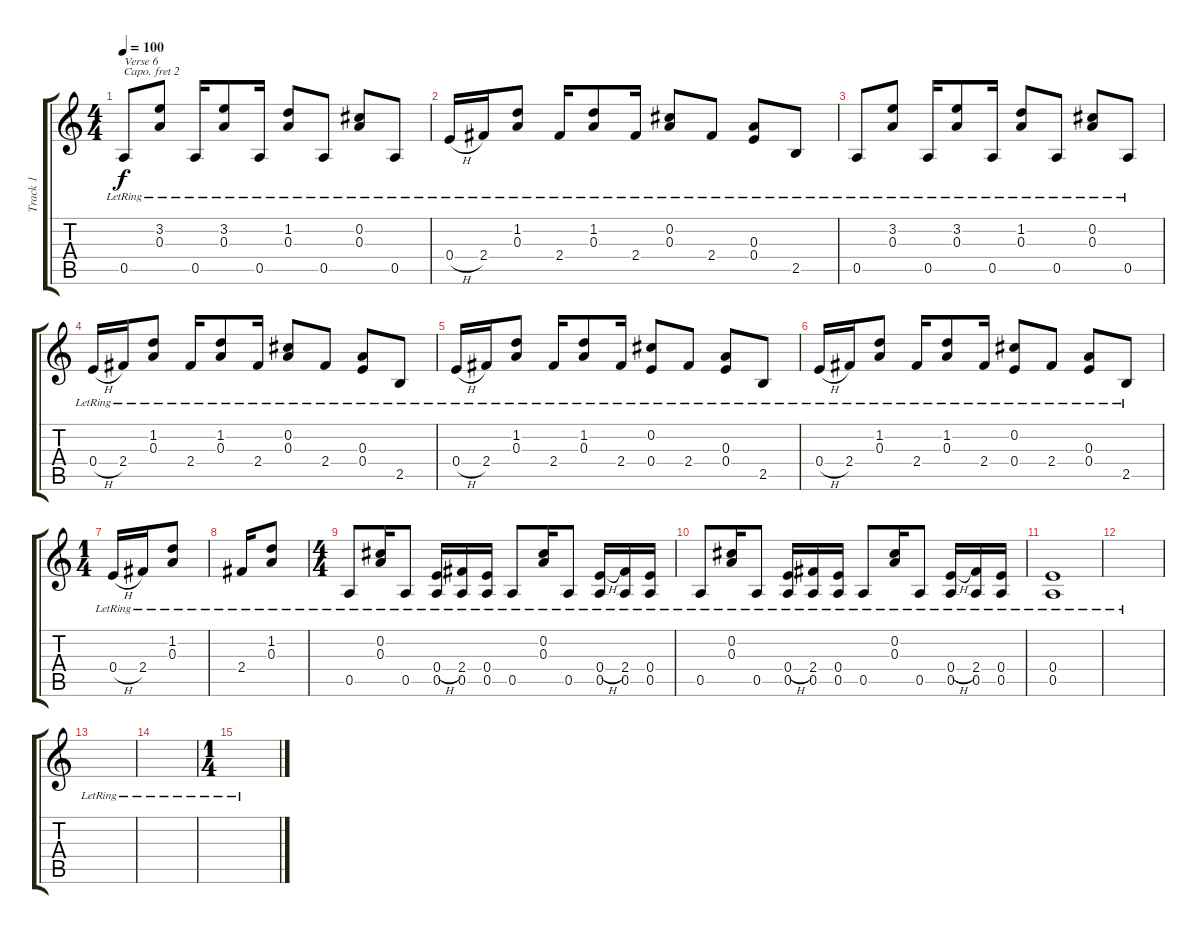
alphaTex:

\track ("Track 1" "Track 1") {instrument acousticguitarsteel}
\staff {score tabs}
\capo 2
\tuning (D4 B3 G3 D3 G2 D2) {hide}
\ts (4 4)
\tempo 100
\clef g2
\ks c
0.5{lr}.8{txt "Verse 6" dy f} (3.2{lr} 0.3{lr}).8 0.5{lr}.16 (3.2{lr} 0.3{lr}).8 0.5{lr}.16 (1.2{lr} 0.3{lr}).8 0.5{lr}.8 (0.2{lr} 0.3{lr}).8 0.5{lr}.8 |
0.4{h lr}.16 2.4{lr}.16 (1.2{lr} 0.3{lr}).8 2.4{lr}.16 (1.2{lr} 0.3{lr}).8 2.4{lr}.16 (0.2{lr} 0.3{lr}).8 2.4{lr}.8 (0.3{lr} 0.4{lr}).8 2.5{lr}.8 |
0.5{lr}.8 (3.2{lr} 0.3{lr}).8 0.5{lr}.16 (3.2{lr} 0.3{lr}).8 0.5{lr}.16 (1.2{lr} 0.3{lr}).8 0.5{lr}.8 (0.2{lr} 0.3{lr}).8 0.5{lr}.8 |
0.4{h lr}.16 2.4{lr}.16 (1.2{lr} 0.3{lr}).8 2.4{lr}.16 (1.2{lr} 0.3{lr}).8 2.4{lr}.16 (0.2{lr} 0.3{lr}).8 2.4{lr}.8 (0.3{lr} 0.4{lr}).8 2.5{lr}.8 |
0.4{h lr}.16 2.4{lr}.16 (1.2{lr} 0.3{lr}).8 2.4{lr}.16 (1.2{lr} 0.3{lr}).8 2.4{lr}.16 (0.2{lr} 0.4).8 2.4{lr}.8 (0.3{lr} 0.4{lr}).8 2.5{lr}.8 |
0.4{h lr}.16 2.4{lr}.16 (1.2{lr} 0.3{lr}).8 2.4{lr}.16 (1.2{lr} 0.3{lr}).8 2.4{lr}.16 (0.2{lr} 0.4).8 2.4{lr}.8 (0.3{lr} 0.4{lr}).8 2.5{lr}.8 |
\ts (1 4)
0.4{h lr}.16 2.4{lr}.16 (1.2{lr} 0.3{lr}).8 |
2.4{lr}.16 (1.2{lr} 0.3{lr}).8 |
\ts (4 4)
0.5{lr}.8 (0.2{lr} 0.3{lr}).16 0.5{lr}.8 (0.4{h lr} 0.5).16 (2.4{lr} 0.5).16 (0.4{lr} 0.5).16 0.5{lr}.8 (0.2{lr} 0.3{lr}).16 0.5{lr}.8 (0.4{h lr} 0.5).16 (2.4{lr} 0.5).16 (0.4{lr} 0.5).16 |
0.5{lr}.8 (0.2{lr} 0.3{lr}).16 0.5{lr}.8 (0.4{h lr} 0.5).16 (2.4{lr} 0.5).16 (0.4{lr} 0.5).16 0.5{lr}.8 (0.2{lr} 0.3{lr}).16 0.5{lr}.8 (0.4{h lr} 0.5).16 (2.4{lr} 0.5).16 (0.4{lr} 0.5).16 |
(0.4{lr} 0.5{lr}).1 |
|
|
|
\ts (1 4)
